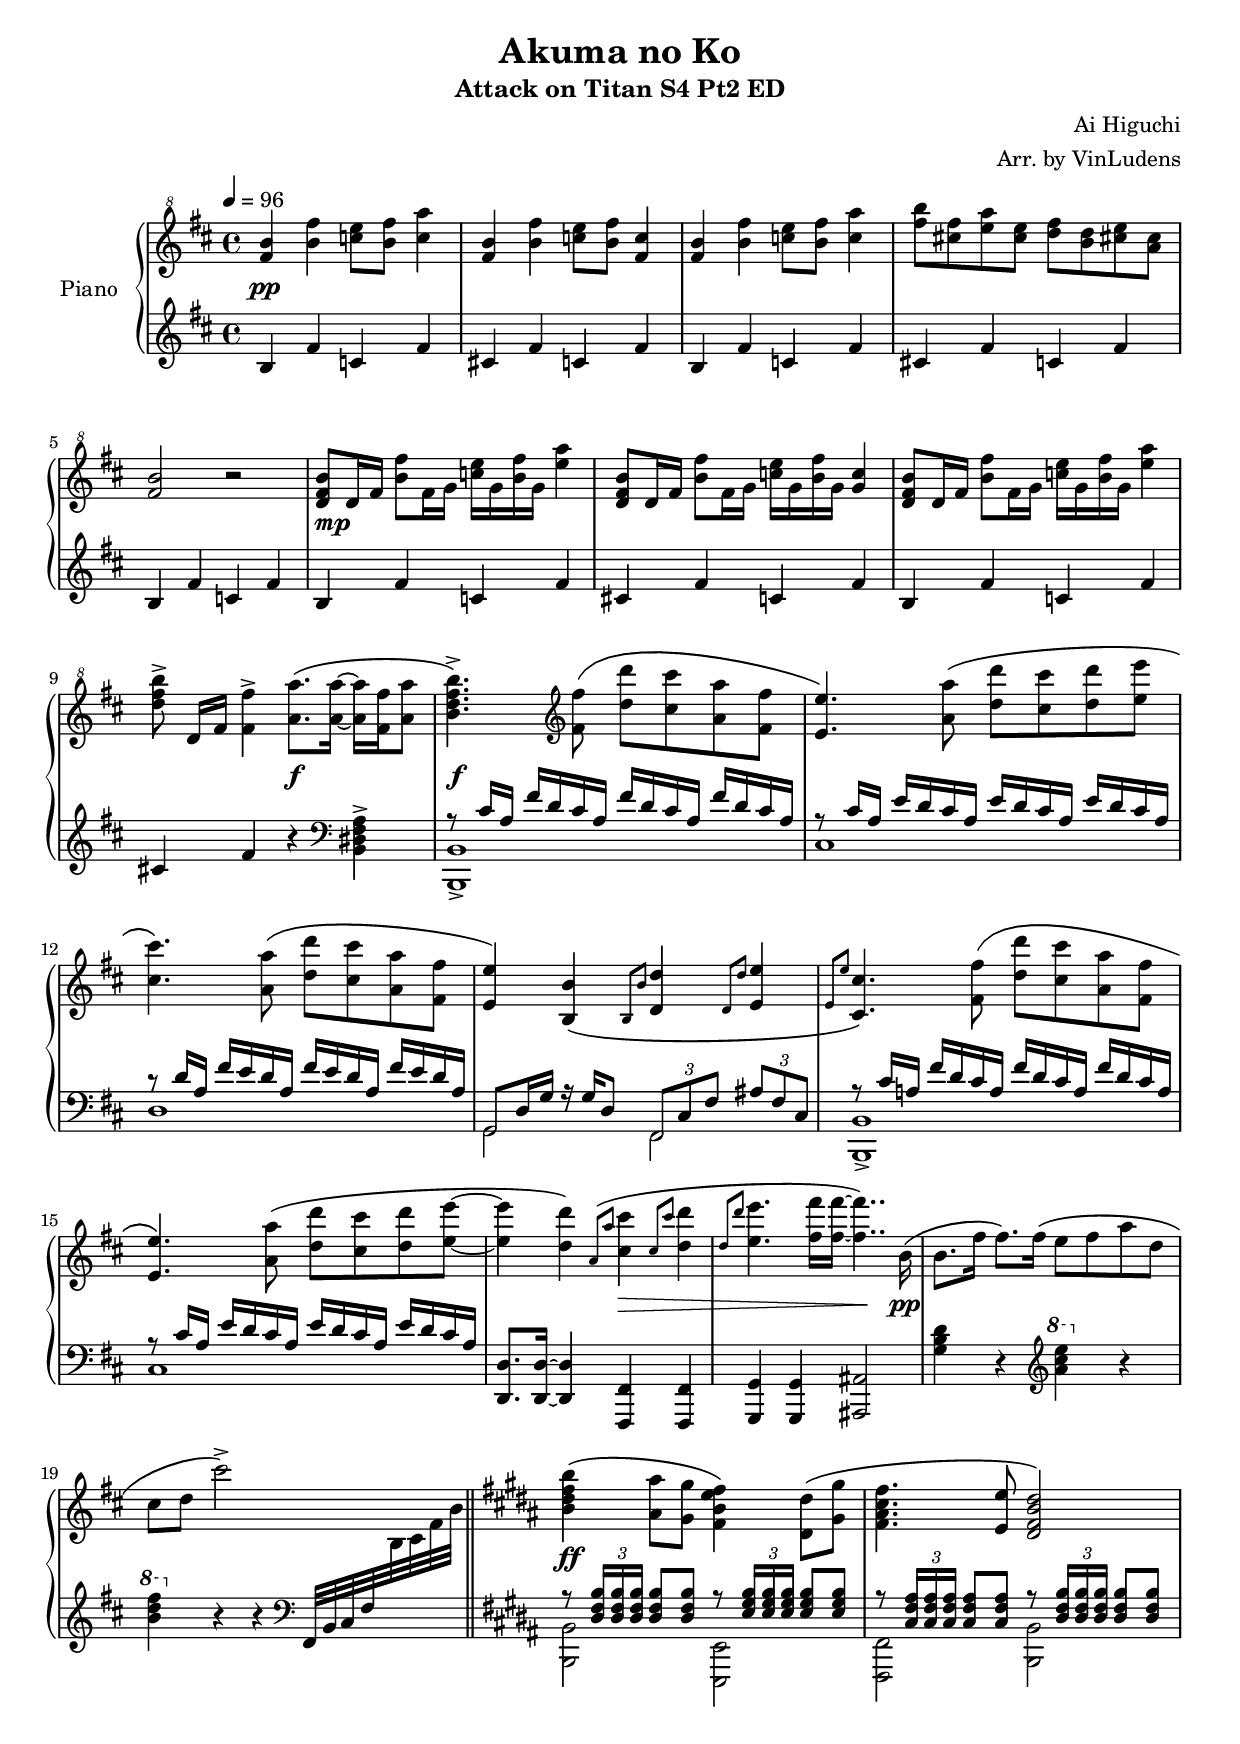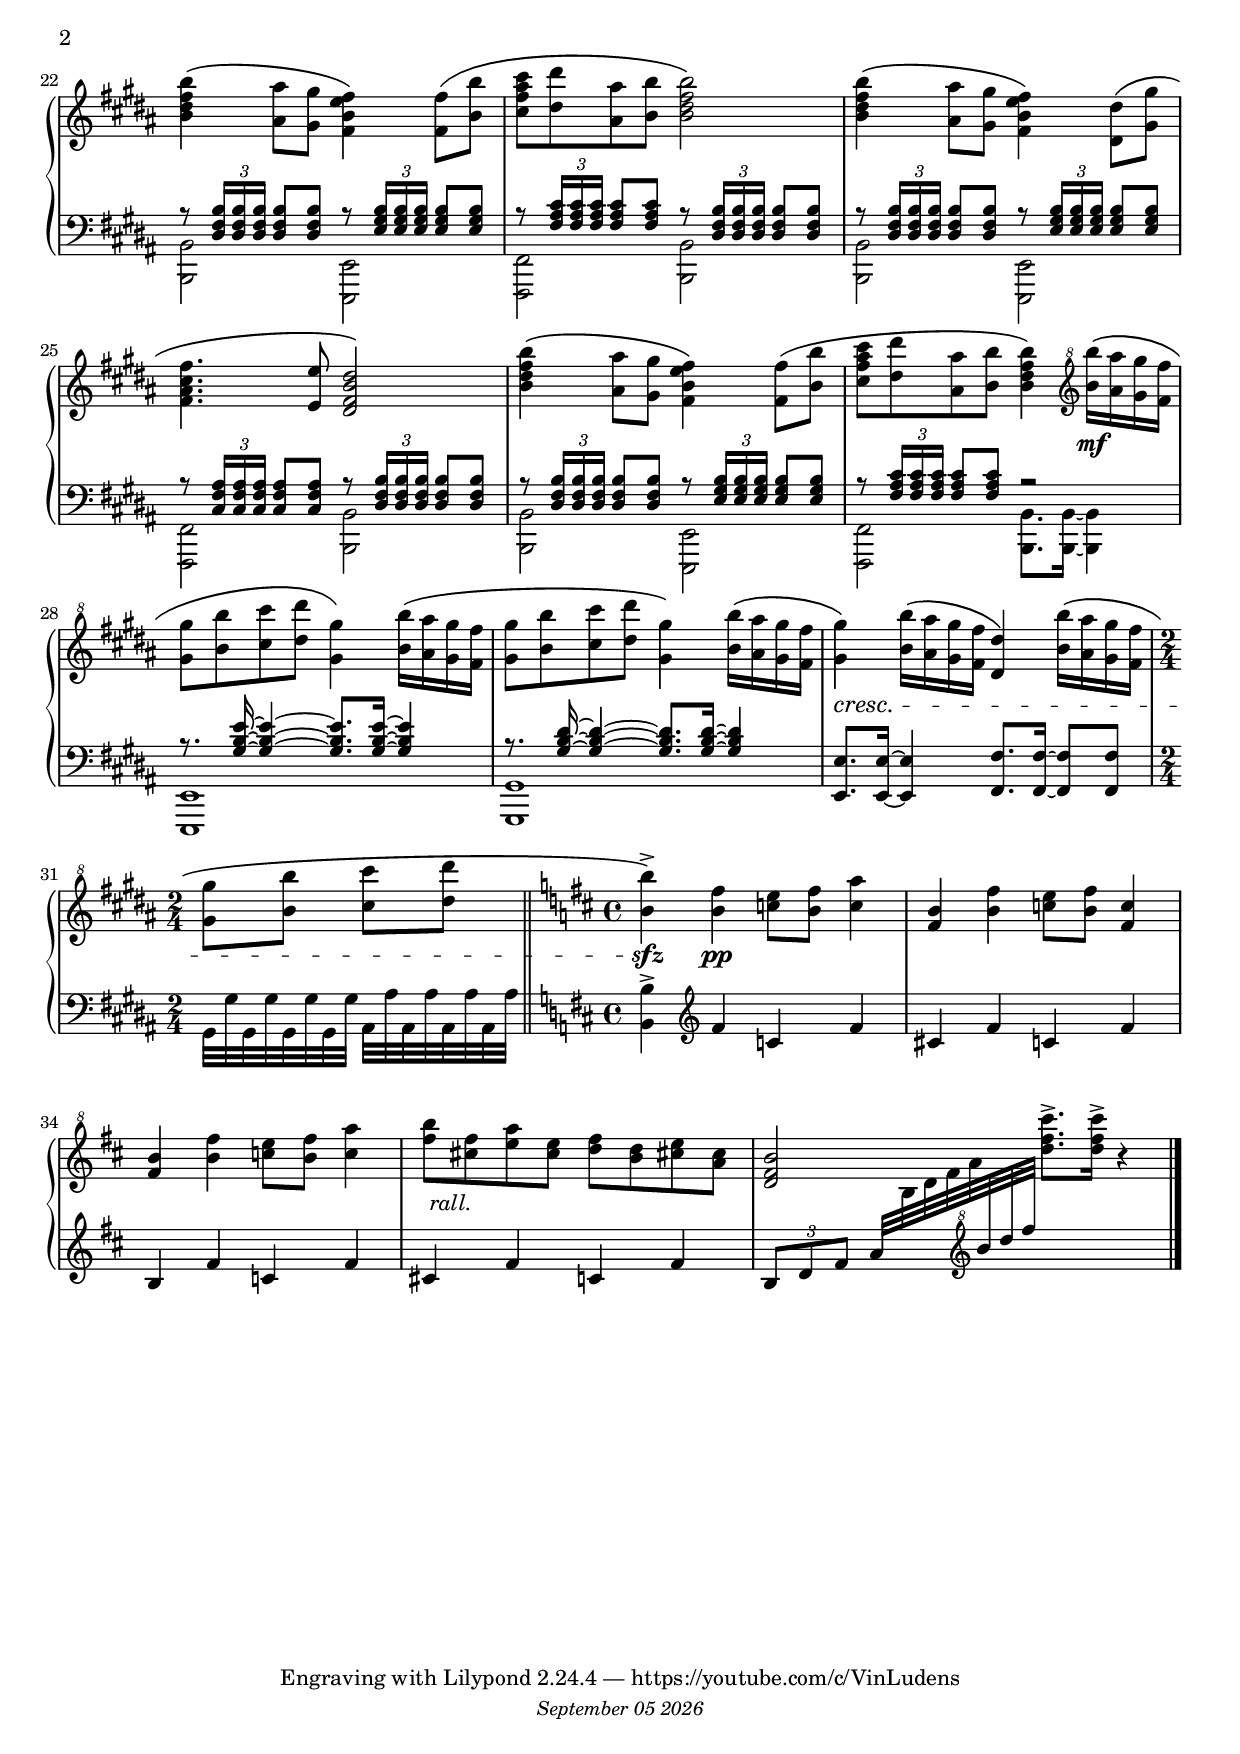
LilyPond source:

\version "2.22.1"

date = #(strftime "%B %d %Y" (localtime (current-time)))
\header {
  title = "Akuma no Ko"
  subtitle = "Attack on Titan S4 Pt2 ED"
  %instrument = "Piano"
  composer = "Ai Higuchi"
  arranger = "Arr. by VinLudens"
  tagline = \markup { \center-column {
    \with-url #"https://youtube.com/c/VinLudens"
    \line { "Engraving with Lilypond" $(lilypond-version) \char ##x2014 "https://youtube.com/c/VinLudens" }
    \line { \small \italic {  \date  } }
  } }
}

#(set-global-staff-size 19)
%showLastLength = R1 * 10

\paper {
  #(set-paper-size "a4")
}

\version "2.22.1"


global = {
  \key b \minor
  \time 4/4
  \tempo 4 = 96
}

%{
Some other usefull commands

Staves -------------------------------------------------------------------------

Use this to put notes into another staff
  \change Staff = "left" \voiceOne 

Notes --------------------------------------------------------------------------

Use this to merge heads
  \mergeDifferentlyHeadedOn
  \mergeDifferentlyDottedOn

Feathered beams for in-/decreasing tempo
  \override Beam.grow-direction = #LEFT or #RIGHT or #'()
  \featherDurations #(ly:make-moment f/l) { music expr }
NOTE: f/l represents the ratio between the durations of the
      first and last notes in the group

Arpeggios ----------------------------------------------------------------------

Use this to create cross-staff arpeggios
  \once \set PianoStaff.connectArpeggios = ##t

Using ties with arpeggios
  \set tieWaitForNote = ##t

Shape of Ties in Chords --------------------------------------------------------

Bug Report: https://gitlab.com/lilypond/lilypond/-/issues/1789
Using the '[-]\shape displacements item' command on a tie within a chord will
only apply the shape to the first tie. Workaround proposed in the Bug Report is
to set the ties explicitly such that we can avoid using the TieColumn object.

  < c~ e~ g~ > \once\override Tie.Column.positioning-done = #'() q

NOTE from bug report:
if we use \once, we have to put it at the time-step where the ties *complete*

Modifying broken spanners ------------------------------------------------------

Use the following to modify the parts of a broken spanner (i.e. line break)
  [-]\alterBroken property values item
This is an example of repositioning a broken phrasing slur
  \once\alterBroken positions #'((2.5 . 4) (5 . 2.5)) PhrasingSlur

Collision ----------------------------------------------------------------------

use this to suppress the warning about clashing notes. Please note that this
does not just suppress warnings but stops LilyPond trying to resolve
collisions at all and so may have unintended results unless used with care.

  ignore = \override NoteColumn.ignore-collision = ##t
use: \ignore { ... }

Ottavation ---------------------------------------------------------------------

http://lilypond.org/doc/v2.18/Documentation/notation/displaying-pitches#ottava-brackets 
Use this if you have multiple voices and an ottava that makes unwanted displacements.
     
  --> normal music
  \set Staff.ottavation = #"8vb"
  \once \override Staff.OttavaBracket.direction = #DOWN
  \set Voice.middleCPosition = #(+ 6 7)
  --> "ottavated" music
  \unset Staff.ottavation
  \unset Voice.middleCPosition
  --> normal music
%}

\version "2.22.1"
\version "2.22.1"


global = {
  \key b \minor
  \time 4/4
  \tempo 4 = 96
}

%{
Some other usefull commands

Staves -------------------------------------------------------------------------

Use this to put notes into another staff
  \change Staff = "left" \voiceOne 

Notes --------------------------------------------------------------------------

Use this to merge heads
  \mergeDifferentlyHeadedOn
  \mergeDifferentlyDottedOn

Feathered beams for in-/decreasing tempo
  \override Beam.grow-direction = #LEFT or #RIGHT or #'()
  \featherDurations #(ly:make-moment f/l) { music expr }
NOTE: f/l represents the ratio between the durations of the
      first and last notes in the group

Arpeggios ----------------------------------------------------------------------

Use this to create cross-staff arpeggios
  \once \set PianoStaff.connectArpeggios = ##t

Using ties with arpeggios
  \set tieWaitForNote = ##t

Shape of Ties in Chords --------------------------------------------------------

Bug Report: https://gitlab.com/lilypond/lilypond/-/issues/1789
Using the '[-]\shape displacements item' command on a tie within a chord will
only apply the shape to the first tie. Workaround proposed in the Bug Report is
to set the ties explicitly such that we can avoid using the TieColumn object.

  < c~ e~ g~ > \once\override Tie.Column.positioning-done = #'() q

NOTE from bug report:
if we use \once, we have to put it at the time-step where the ties *complete*

Modifying broken spanners ------------------------------------------------------

Use the following to modify the parts of a broken spanner (i.e. line break)
  [-]\alterBroken property values item
This is an example of repositioning a broken phrasing slur
  \once\alterBroken positions #'((2.5 . 4) (5 . 2.5)) PhrasingSlur

Collision ----------------------------------------------------------------------

use this to suppress the warning about clashing notes. Please note that this
does not just suppress warnings but stops LilyPond trying to resolve
collisions at all and so may have unintended results unless used with care.

  ignore = \override NoteColumn.ignore-collision = ##t
use: \ignore { ... }

Ottavation ---------------------------------------------------------------------

http://lilypond.org/doc/v2.18/Documentation/notation/displaying-pitches#ottava-brackets 
Use this if you have multiple voices and an ottava that makes unwanted displacements.
     
  --> normal music
  \set Staff.ottavation = #"8vb"
  \once \override Staff.OttavaBracket.direction = #DOWN
  \set Voice.middleCPosition = #(+ 6 7)
  --> "ottavated" music
  \unset Staff.ottavation
  \unset Voice.middleCPosition
  --> normal music
%}


right = \absolute {
  \global \clef "treble^8"
  <fis'' b''>4 <b'' fis'''> <c''' e'''>8 <b'' fis'''> <c''' a'''>4 |
  <fis'' b''>4 <b'' fis'''> <c''' e'''>8 <b'' fis'''> <fis'' c'''>4 |
  <fis'' b''>4 <b'' fis'''> <c''' e'''>8 <b'' fis'''> <c''' a'''>4 |
  <fis''' b'''>8 <cis''' fis'''> <e''' a'''> <cis''' e'''> <d''' fis'''> <b'' d'''> <cis''' e'''> <a'' cis'''> |
  <fis'' b''>2 r |
  <d'' fis'' b''>8 d''16 fis'' <b'' fis'''>8 fis''16 g'' <c''' e'''> g'' <b'' fis'''> g'' <e''' a'''>4 |
  <d'' fis'' b''>8 d''16 fis'' <b'' fis'''>8 fis''16 g'' <c''' e'''> g'' <b'' fis'''> g'' <g'' c'''>4 |
  <d'' fis'' b''>8 d''16 fis'' <b'' fis'''>8 fis''16 g'' <c''' e'''> g'' <b'' fis'''> g'' <e''' a'''>4 |
  <d''' fis''' b'''>8-> d''16[ fis''] <fis'' fis'''>4-> <a'' a'''>8.\( <a'' a'''>16 ~ 16 <fis'' fis'''> <a'' a'''>8 |
  
  
  <b'' d''' fis''' b'''>4.->\) \clef "treble" \shape #'((0 . -1.5) (0 . 2.5) (0 . -2) (-0.4 . -1.5)) PhrasingSlur <fis' fis''>8\( <d'' d'''> <cis'' cis'''> <a' a''> <fis' fis''> |
  <e' e''>4.\) <a' a''>8\( <d'' d'''> <cis'' cis'''> <d'' d'''> <e'' e'''> |
  <cis'' cis'''>4.\) \shape #'((0 . -0.5) (0 . 1) (0 . -0.5) (0 . 0)) PhrasingSlur <a' a''>8\( <d'' d'''> <cis'' cis'''> <a' a''> <fis' fis''> |
  <e' e''>4\) <b b'>\( \grace { b8 b' } <d' d''>4 \grace { d'8 d'' } <e' e''>4 |
  \grace { e'8 e'' } <cis' cis''>4.\) \shape #'((0 . -1.5) (0 . 2.5) (0 . -1) (0 . 0)) PhrasingSlur <fis' fis''>8\( <d'' d'''> <cis'' cis'''> <a' a''> <fis' fis''> |
  <e' e''>4.\) <a' a''>8\( <d'' d'''> <cis'' cis'''> <d'' d'''> <e'' e'''> ~ |










  4 <d'' d'''>\) \grace { a'8\( a'' } <cis'' cis'''>4 \grace { cis''8 cis''' } <d'' d'''>4 |
  \grace { d''8 d''' } <e'' e'''>4. <fis'' fis'''>16 <fis'' fis'''> ~ 4..\) b'16\( |
  b'8. fis''16 fis''8.\) fis''16\( e''8 fis'' a'' d'' |
  cis'' d'' cis'''2->\) \change Staff = "left" \clef "bass" \once\override Beam.positions = #'(3 . 7.3) \stemUp fis,32 b, cis fis \change Staff = "right" \stemDown b cis' fis' b' \stemNeutral |

  \bar "||" \key b \major

  <b' dis'' fis'' b''>4\( <ais' ais''>8 <gis' gis''> <fis' b' e'' fis''>4\) \once\override PhrasingSlur.positions = #'(2.5 . 4) <dis' dis''>8\( <gis' gis''> |
  <fis' ais' cis'' fis''>4. <e' e''>8 <dis' fis' b' dis''>2\) |
  <b' dis'' fis'' b''>4\( <ais' ais''>8 <gis' gis''> <fis' b' e'' fis''>4\) \shape #'((0 . 0) (1 . 2) (0 . 0) (0 . 0)) PhrasingSlur <fis' fis''>8\( <b' b''> |
  <cis'' fis'' ais'' cis'''>8 <dis'' dis'''> <ais' ais''> <b' b''> <b' dis'' fis'' b''>2\) |
  <b' dis'' fis'' b''>4\( <ais' ais''>8 <gis' gis''> <fis' b' e'' fis''>4\) <dis' dis''>8\( <gis' gis''> |
  <fis' ais' cis'' fis''>4. <e' e''>8 <dis' fis' b' dis''>2\) |
  <b' dis'' fis'' b''>4\( <ais' ais''>8 <gis' gis''> <fis' b' e'' fis''>4\) <fis' fis''>8\( <b' b''> |
  <cis'' fis'' ais'' cis'''>8 <dis'' dis'''> <ais' ais''> <b' b''> <b' dis'' fis'' b''>4\) \clef "treble^8" \shape #'(() ((0 . -0.5) (0 . 0) (0 . 2) (0 . 0))) PhrasingSlur <b'' b'''>16\( <ais'' ais'''> <gis'' gis'''> <fis'' fis'''>|
  













  
  <gis'' gis'''>8 <b'' b'''> <cis''' cis''''> <dis''' dis''''> <gis'' gis'''>4\) <b'' b'''>16\( <ais'' ais'''> <gis'' gis'''> <fis'' fis'''> |
  <gis'' gis'''>8 <b'' b'''> <cis''' cis''''> <dis''' dis''''> <gis'' gis'''>4\) <b'' b'''>16\( <ais'' ais'''> <gis'' gis'''> <fis'' fis'''> |
  <gis'' gis'''>4\) <b'' b'''>16\( <ais'' ais'''> <gis'' gis'''> <fis'' fis'''> <dis'' dis'''>4\) <b'' b'''>16\( <ais'' ais'''> <gis'' gis'''> <fis'' fis'''> |
  \time 2/4 <gis'' gis'''>8 <b'' b'''> <cis''' cis''''> <dis''' dis''''> |









  
  \bar "||" \key b \minor
  \time 4/4 <b'' b'''>4->\) <b'' fis'''> <c''' e'''>8 <b'' fis'''> <c''' a'''>4 |
  <fis'' b''>4 <b'' fis'''> <c''' e'''>8 <b'' fis'''> <fis'' c'''>4 |
  <fis'' b''>4 <b'' fis'''> <c''' e'''>8 <b'' fis'''> <c''' a'''>4 |
  <fis''' b'''>8 <cis''' fis'''> <e''' a'''> <cis''' e'''> <d''' fis'''> <b'' d'''> <cis''' e'''> <a'' cis'''> |
  <d'' fis'' b''>2 <d''' fis''' cis''''>8.-> 16-> r4 |
  
  \bar "|."
  
%}
}

\version "2.22.1"
\version "2.22.1"


global = {
  \key b \minor
  \time 4/4
  \tempo 4 = 96
}

%{
Some other usefull commands

Staves -------------------------------------------------------------------------

Use this to put notes into another staff
  \change Staff = "left" \voiceOne 

Notes --------------------------------------------------------------------------

Use this to merge heads
  \mergeDifferentlyHeadedOn
  \mergeDifferentlyDottedOn

Feathered beams for in-/decreasing tempo
  \override Beam.grow-direction = #LEFT or #RIGHT or #'()
  \featherDurations #(ly:make-moment f/l) { music expr }
NOTE: f/l represents the ratio between the durations of the
      first and last notes in the group

Arpeggios ----------------------------------------------------------------------

Use this to create cross-staff arpeggios
  \once \set PianoStaff.connectArpeggios = ##t

Using ties with arpeggios
  \set tieWaitForNote = ##t

Shape of Ties in Chords --------------------------------------------------------

Bug Report: https://gitlab.com/lilypond/lilypond/-/issues/1789
Using the '[-]\shape displacements item' command on a tie within a chord will
only apply the shape to the first tie. Workaround proposed in the Bug Report is
to set the ties explicitly such that we can avoid using the TieColumn object.

  < c~ e~ g~ > \once\override Tie.Column.positioning-done = #'() q

NOTE from bug report:
if we use \once, we have to put it at the time-step where the ties *complete*

Modifying broken spanners ------------------------------------------------------

Use the following to modify the parts of a broken spanner (i.e. line break)
  [-]\alterBroken property values item
This is an example of repositioning a broken phrasing slur
  \once\alterBroken positions #'((2.5 . 4) (5 . 2.5)) PhrasingSlur

Collision ----------------------------------------------------------------------

use this to suppress the warning about clashing notes. Please note that this
does not just suppress warnings but stops LilyPond trying to resolve
collisions at all and so may have unintended results unless used with care.

  ignore = \override NoteColumn.ignore-collision = ##t
use: \ignore { ... }

Ottavation ---------------------------------------------------------------------

http://lilypond.org/doc/v2.18/Documentation/notation/displaying-pitches#ottava-brackets 
Use this if you have multiple voices and an ottava that makes unwanted displacements.
     
  --> normal music
  \set Staff.ottavation = #"8vb"
  \once \override Staff.OttavaBracket.direction = #DOWN
  \set Voice.middleCPosition = #(+ 6 7)
  --> "ottavated" music
  \unset Staff.ottavation
  \unset Voice.middleCPosition
  --> normal music
%}


left = \absolute {
  \global \clef "treble"
  b4 fis' c' fis' |
  cis' fis' c' fis' |
  b4 fis' c' fis' |
  cis' fis' c' fis' |
  b fis' c' fis' |
  b4 fis' c' fis' |
  cis' fis' c' fis' |
  b4 fis' c' fis' |
  cis' fis' r \clef "bass" <b, dis fis a>-> |

  << { \voiceOne 
      r8 cis'16 a fis' d' cis' a fis' d' cis' a fis' d' cis' a |
      r8 cis'16 a e' d' cis' a e' d' cis' a e' d' cis' a |
      r8 d'16 a fis' e' d' a fis' e' d' a fis' e' d' a | \mergeDifferentlyHeadedOn
      g,8 d16 g r g d8 \tuplet 3/2 4 { fis, cis fis ais fis cis } | \mergeDifferentlyHeadedOff
      r8 cis'16 a fis' d' cis' a fis' d' cis' a fis' d' cis' a |
      r8 cis'16 a e' d' cis' a e' d' cis' a e' d' cis' a |
    }
    \new Voice { \voiceTwo 
      <b,, b,>1-> |
      cis1 |
      d1 |
      g,2 fis, |
      <b,, b,>1-> |
      cis1 |
    }
  >> \oneVoice
  <d, d>8. <d, d>16\tweak minimum-length #2.5 ~ 4 <fis,, fis,>4 4 
  <g,, g,>4 4 <ais,, ais,>2 |
  <g b d'>4 r \clef "treble" \ottava 1 <a'' cis''' e'''> \ottava 0 r |
  \ottava 1 <b'' d''' fis'''>4 \ottava 0 r r s |

  \bar "||" \key b \major
  
  << { \voiceOne 
      r8 \tuplet 3/2 { <dis fis b>16 16 16 } 8 8 r8 \tuplet 3/2 { <e gis b>16 16 16 } 8 8 |
      r8 \tuplet 3/2 { <cis fis ais>16 16 16 } 8 8 r8 \tuplet 3/2 { <dis fis b>16 16 16 } 8 8 |
      r8 \tuplet 3/2 { <dis fis b>16 16 16 } 8 8 r8 \tuplet 3/2 { <e gis b>16 16 16 } 8 8 |
      r8 \tuplet 3/2 {  <fis ais cis'>16 16 16 } 8 8 r8 \tuplet 3/2 { <dis fis b>16 16 16 } 8 8 |
      r8 \tuplet 3/2 { <dis fis b>16 16 16 } 8 8 r8 \tuplet 3/2 { <e gis b>16 16 16 } 8 8 |
      r8 \tuplet 3/2 { <cis fis ais>16 16 16 } 8 8 r8 \tuplet 3/2 { <dis fis b>16 16 16 } 8 8 |
      r8 \tuplet 3/2 { <dis fis b>16 16 16 } 8 8 r8 \tuplet 3/2 { <e gis b>16 16 16 } 8 8 |
      r8 \tuplet 3/2 {  <fis ais cis'>16 16 16 } 8 8 r2 |
    }
    \new Voice { \voiceTwo 
      <b,, b,>2 <e,, e,> |
      <fis,, fis,>2 <b,, b,> |
      <b,, b,>2 <e,, e,> |
      <fis,, fis,>2 <b,, b,> |
      <b,, b,>2 <e,, e,> |
      <fis,, fis,>2 <b,, b,> |
      <b,, b,>2 <e,, e,> |
      <fis,, fis,>2 <b,, b,>8. 16 ~ 4 |
    }
  >> \oneVoice

  << { \voiceOne 
      r8. <gis b e'>16\tweak minimum-length #2.7 ~ 4 ~ 8. 16\tweak minimum-length #2.7 ~ 4 |
      r8. <gis b dis'>16\tweak minimum-length #3.2 ~ 4 ~ 8. 16\tweak minimum-length #2.7 ~ 4 |
      s1 |
      \time 2/4 s2 |
    }
    \new Voice { \voiceTwo 
      <e,, e,>1 |
      <gis,, gis,> | \oneVoice
      <e, e>8. 16 ~ 4 <fis, fis>8.  16 ~ 8 8 |
      \stemDown \time 2/4 \repeat unfold 4 { gis,32 gis } \repeat unfold 4 { ais,32 ais } | \stemNeutral
      
    }
  >> \oneVoice
  
  \bar "||" \key b \minor
  \time 4/4 <b, b>4-> \clef "treble" fis' c' fis' |
  cis' fis' c' fis' |
  b4 fis' c' fis' |
  cis' fis' c' fis' |
  \tuplet 3/2 { b8 d' fis' } \once\override Beam.positions = #'(3.2 . 9.2) a'32 \change Staff = "right" b' d'' fis'' a'' \change Staff = "left" \clef "treble^8" b'' d''' fis''' s2 |
  
  \bar "|."
  
%}
}

\version "2.22.1"
\version "2.22.1"


global = {
  \key b \minor
  \time 4/4
  \tempo 4 = 96
}

%{
Some other usefull commands

Staves -------------------------------------------------------------------------

Use this to put notes into another staff
  \change Staff = "left" \voiceOne 

Notes --------------------------------------------------------------------------

Use this to merge heads
  \mergeDifferentlyHeadedOn
  \mergeDifferentlyDottedOn

Feathered beams for in-/decreasing tempo
  \override Beam.grow-direction = #LEFT or #RIGHT or #'()
  \featherDurations #(ly:make-moment f/l) { music expr }
NOTE: f/l represents the ratio between the durations of the
      first and last notes in the group

Arpeggios ----------------------------------------------------------------------

Use this to create cross-staff arpeggios
  \once \set PianoStaff.connectArpeggios = ##t

Using ties with arpeggios
  \set tieWaitForNote = ##t

Shape of Ties in Chords --------------------------------------------------------

Bug Report: https://gitlab.com/lilypond/lilypond/-/issues/1789
Using the '[-]\shape displacements item' command on a tie within a chord will
only apply the shape to the first tie. Workaround proposed in the Bug Report is
to set the ties explicitly such that we can avoid using the TieColumn object.

  < c~ e~ g~ > \once\override Tie.Column.positioning-done = #'() q

NOTE from bug report:
if we use \once, we have to put it at the time-step where the ties *complete*

Modifying broken spanners ------------------------------------------------------

Use the following to modify the parts of a broken spanner (i.e. line break)
  [-]\alterBroken property values item
This is an example of repositioning a broken phrasing slur
  \once\alterBroken positions #'((2.5 . 4) (5 . 2.5)) PhrasingSlur

Collision ----------------------------------------------------------------------

use this to suppress the warning about clashing notes. Please note that this
does not just suppress warnings but stops LilyPond trying to resolve
collisions at all and so may have unintended results unless used with care.

  ignore = \override NoteColumn.ignore-collision = ##t
use: \ignore { ... }

Ottavation ---------------------------------------------------------------------

http://lilypond.org/doc/v2.18/Documentation/notation/displaying-pitches#ottava-brackets 
Use this if you have multiple voices and an ottava that makes unwanted displacements.
     
  --> normal music
  \set Staff.ottavation = #"8vb"
  \once \override Staff.OttavaBracket.direction = #DOWN
  \set Voice.middleCPosition = #(+ 6 7)
  --> "ottavated" music
  \unset Staff.ottavation
  \unset Voice.middleCPosition
  --> normal music
%}


crescPoco = \tweak DynamicText.self-alignment-X #LEFT 
        #(make-dynamic-script (markup #:normal-text #:italic "cresc. poco a poco"))

rit = \tweak DynamicText.self-alignment-X #LEFT #(make-dynamic-script
  (markup #:normal-text #:italic "rit."))

rall = \tweak DynamicText.self-alignment-X #LEFT #(make-dynamic-script
  (markup #:normal-text #:italic "rall."))

dynamics = {
  \global
  % allow text in the dynamics block to be centered vertically
  % \override TextScript.extra-offset = #'(0 . 1)
  s1\pp | s1*4 |
  %\once\override DynamicText.X-offset = #0 
  s1-\tweak X-offset #0 -\mp | s1*2 |
  s2 s2\f |
  s1\f | s1*5 |
  s2 s2\> |
  s2 s4\! s8. s16\pp | s1*2 |
  s1\ff | s1*6 |
  s2. s4\mf | s1*2 |
  s1\cresc | s2 |
  s4\sfz s2.\pp | s1*2 |
  s1\rall |
%}
}


\score {
  \new PianoStaff \with {
    instrumentName = "Piano"
  } << \accidentalStyle piano
    \new Staff = "right" \with {
      midiInstrument = "acoustic grand"
    } \right
    \new Dynamics = "Dynamics" \dynamics
    \new Staff = "left" \with {
      midiInstrument = "acoustic grand"
    } { \clef bass \left }
  >>
  \layout { }
  \midi {
    %\tempo 4=80
    \set Staff.midiMaximumVolume = #0.7
  }
}
